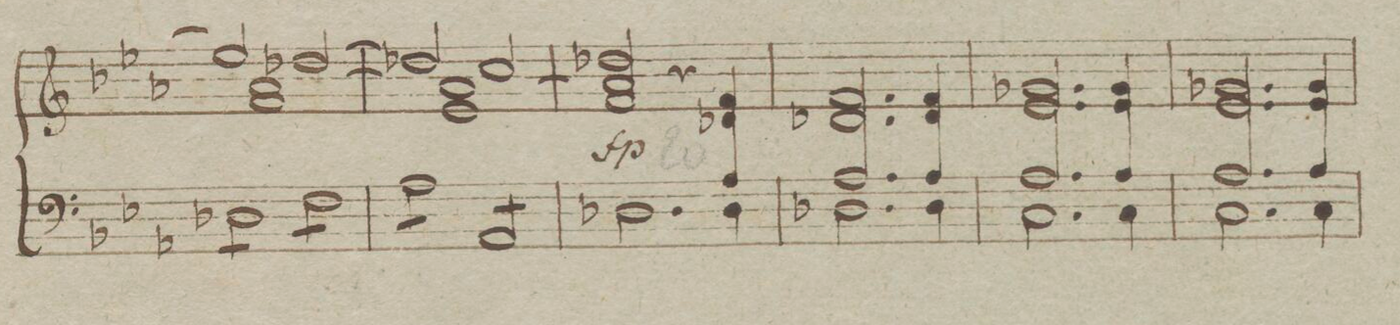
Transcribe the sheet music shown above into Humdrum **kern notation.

**kern	**dynam
*I"Organo	*
*clefF4	*
*k[b-e-a-]	*
*met(c)	*
*M4/4	*
8D-X\L	.
8D-\	.
8D-\	.
8D-\J	.
8F\L	.
8F\	.
8F\	.
8F\J	.
=19	=19
8A-\L	.
8A-\	.
8A-\	.
8A-\J	.
8AA-/L	.
8AA-/	.
8AA-/	.
8AA-/J	.
*Xtremolo	*
=20	=20
2.D-X\	.
4D-\	.
=21	=21
2.D-X\	.
4D-\	.
=22	=22
2.C\	.
4C\	.
=23	=23
2.C\	.
4C\	.
=24	=24
*-	*-
